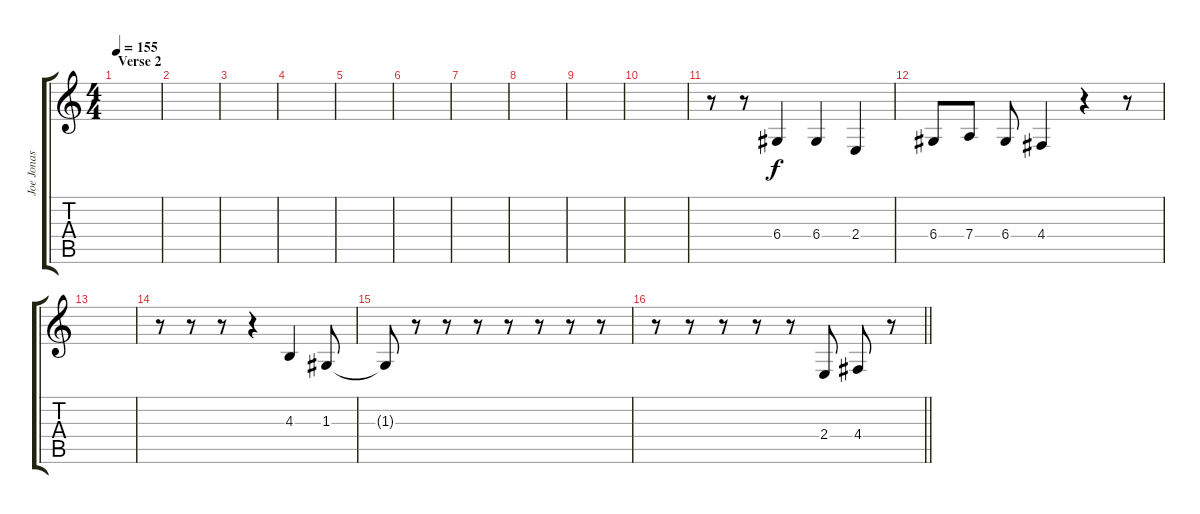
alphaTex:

\track ("Joe Jonas Vocals" "Joe Jonas ") {instrument oboe}
\staff {score tabs}
\tuning (E4 B3 G3 D3 A2 E2) {hide}
\ts (4 4)
\section ("" "Verse 2")
\tempo 155
\clef g2
\ks c
|
|
|
|
|
|
|
|
|
|
r.8 r.8 6.4.4 6.4.4 2.4.4 |
6.4.8 7.4.8 6.4.8 4.4.4 r.4 r.8 |
|
r.8 r.8 r.8 r.4 4.3.4 1.3.8 |
1.3{t}.8 r.8 r.8 r.8 r.8 r.8 r.8 r.8 |
\barLineRight lightlight
r.8 r.8 r.8 r.8 r.8 2.4.8 4.4.8 r.8
